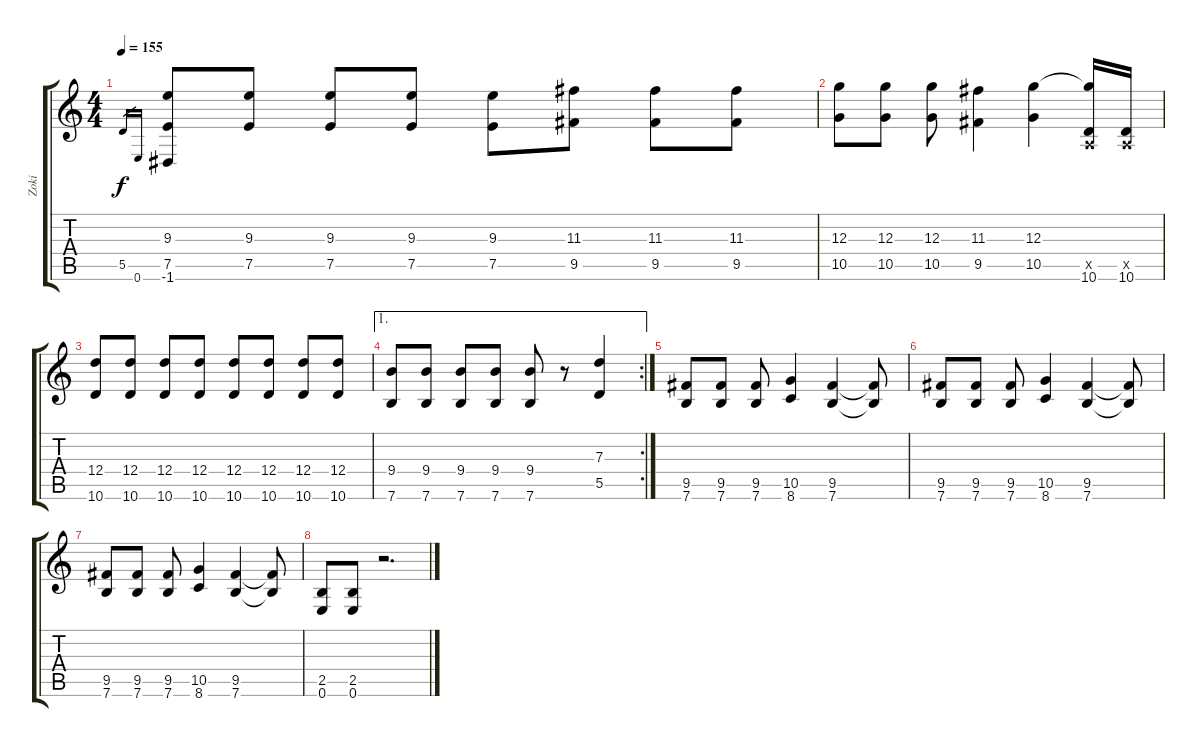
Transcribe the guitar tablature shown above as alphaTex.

\track ("Zoki" "Zoki") {instrument distortionguitar}
\staff {score tabs}
\tuning (E4 B3 G3 D3 A2 E2) {hide}
\ts (4 4)
\tempo 155
\clef g2
\ks c
5.5.16{gr dy f} 0.6.16{gr} (9.3 7.5 -1.6).8 (9.3 7.5).8 (9.3 7.5).8 (9.3 7.5).8 (9.3 7.5).8 (11.3 9.5).8 (11.3 9.5).8 (11.3 9.5).8 |
(12.3 10.5).8 (12.3 10.5).8 (12.3 10.5).8 (11.3 9.5).4 (12.3 10.5).4 (12.3{t} 0.5{x} 10.6).16 (0.5{x} 10.6).16 |
(12.4 10.6).8 (12.4 10.6).8 (12.4 10.6).8 (12.4 10.6).8 (12.4 10.6).8 (12.4 10.6).8 (12.4 10.6).8 (12.4 10.6).8 |
\ae 1
\rc 2
(9.4 7.6).8 (9.4 7.6).8 (9.4 7.6).8 (9.4 7.6).8 (9.4 7.6).8 r.8 (7.3 5.5).4 |
(9.5 7.6).8 (9.5 7.6).8 (9.5 7.6).8 (10.5 8.6).4 (9.5 7.6).4 (9.5{t} 7.6{t}).8 |
(9.5 7.6).8 (9.5 7.6).8 (9.5 7.6).8 (10.5 8.6).4 (9.5 7.6).4 (9.5{t} 7.6{t}).8 |
(9.5 7.6).8 (9.5 7.6).8 (9.5 7.6).8 (10.5 8.6).4 (9.5 7.6).4 (9.5{t} 7.6{t}).8 |
(2.5 0.6).8 (2.5 0.6).8 r.2{d}
